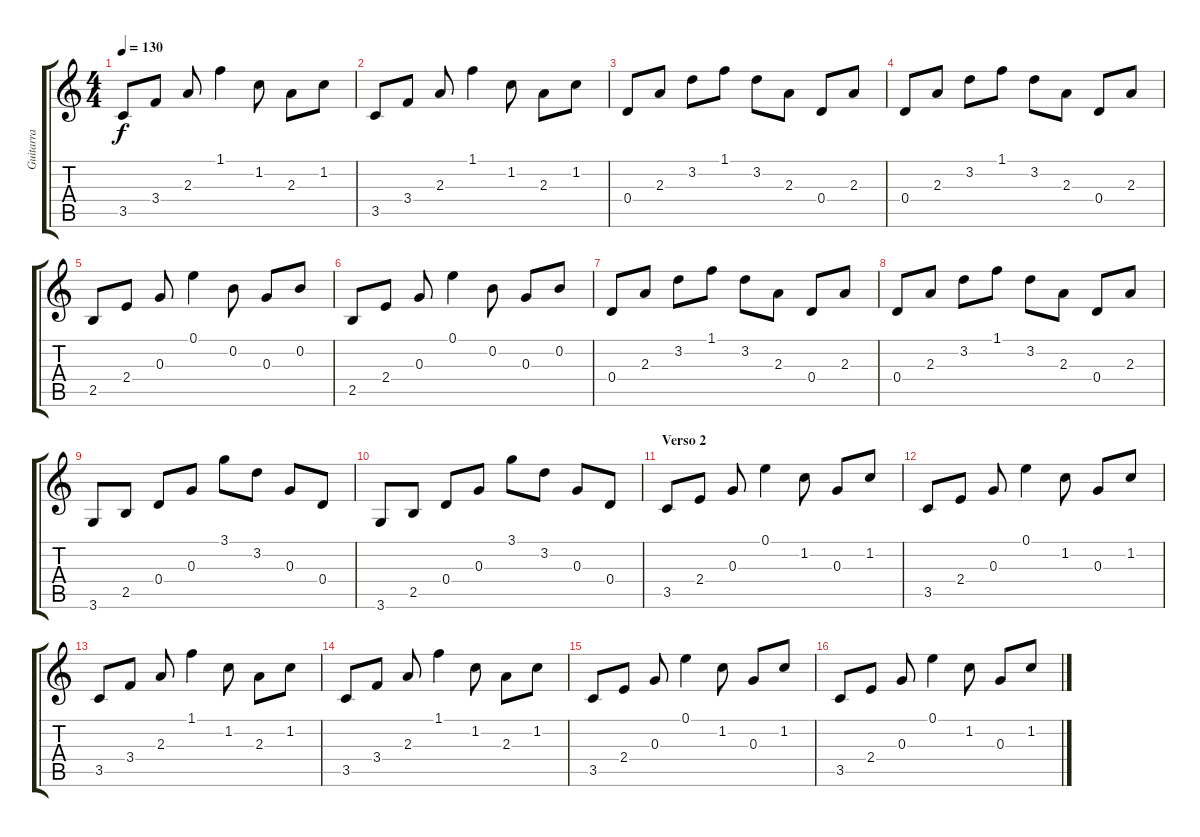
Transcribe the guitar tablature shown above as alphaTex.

\track ("Guitarra" "Guitarra") {instrument electricguitarjazz}
\staff {score tabs}
\tuning (E4 B3 G3 D3 A2 E2) {hide}
\ts (4 4)
\tempo 130
\clef g2
\ks c
3.5.8{dy f} 3.4.8 2.3.8 1.1.4 1.2.8 2.3.8 1.2.8 |
3.5.8 3.4.8 2.3.8 1.1.4 1.2.8 2.3.8 1.2.8 |
0.4.8 2.3.8 3.2.8 1.1.8 3.2.8 2.3.8 0.4.8 2.3.8 |
0.4.8 2.3.8 3.2.8 1.1.8 3.2.8 2.3.8 0.4.8 2.3.8 |
2.5.8 2.4.8 0.3.8 0.1.4 0.2.8 0.3.8 0.2.8 |
2.5.8 2.4.8 0.3.8 0.1.4 0.2.8 0.3.8 0.2.8 |
0.4.8 2.3.8 3.2.8 1.1.8 3.2.8 2.3.8 0.4.8 2.3.8 |
0.4.8 2.3.8 3.2.8 1.1.8 3.2.8 2.3.8 0.4.8 2.3.8 |
3.6.8 2.5.8 0.4.8 0.3.8 3.1.8 3.2.8 0.3.8 0.4.8 |
3.6.8 2.5.8 0.4.8 0.3.8 3.1.8 3.2.8 0.3.8 0.4.8 |
\section ("" "Verso 2")
3.5.8 2.4.8 0.3.8 0.1.4 1.2.8 0.3.8 1.2.8 |
3.5.8 2.4.8 0.3.8 0.1.4 1.2.8 0.3.8 1.2.8 |
3.5.8 3.4.8 2.3.8 1.1.4 1.2.8 2.3.8 1.2.8 |
3.5.8 3.4.8 2.3.8 1.1.4 1.2.8 2.3.8 1.2.8 |
3.5.8 2.4.8 0.3.8 0.1.4 1.2.8 0.3.8 1.2.8 |
3.5.8 2.4.8 0.3.8 0.1.4 1.2.8 0.3.8 1.2.8
